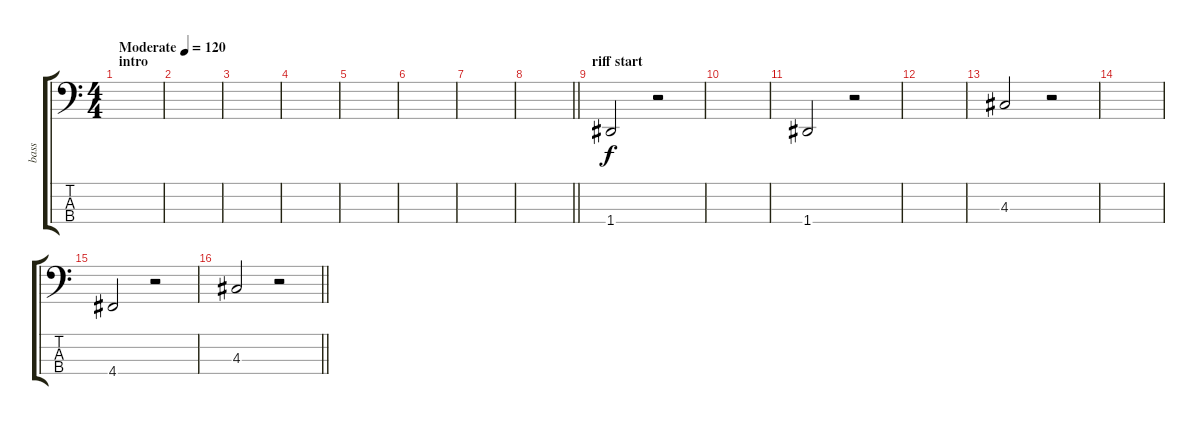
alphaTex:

\track ("bass" "bass") {instrument electricbassfinger}
\staff {score tabs}
\tuning (G2 D2 A1 D1) {hide}
\ts (4 4)
\section ("" "intro")
\tempo (120 "Moderate")
\clef f4
\ks c
|
|
|
|
|
|
|
\barLineRight lightlight
|
\section ("" "riff start")
1.4.2 r.2 |
|
1.4.2 r.2 |
|
4.3.2 r.2 |
|
4.4.2 r.2 |
\barLineRight lightlight
4.3.2 r.2
